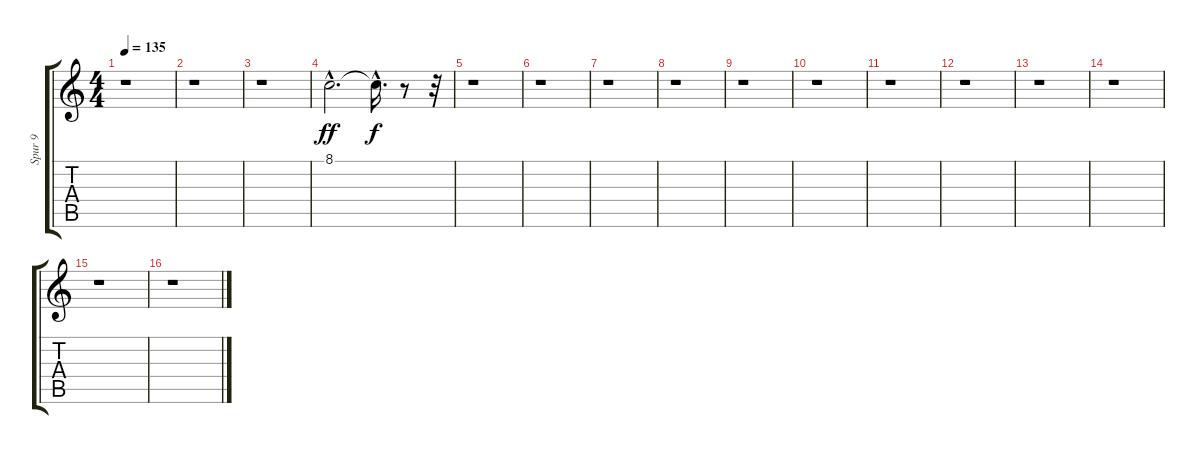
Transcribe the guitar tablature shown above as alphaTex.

\track ("Spur 9" "Spur 9") {instrument reversecymbal}
\staff {score tabs}
\tuning (E4 B3 G3 D3 A2 E2) {hide}
\ts (4 4)
\tempo 135
\clef g2
\ks c
r.1{dy f} |
r.1 |
r.1 |
8.1{hac}.2{d dy ff} 8.1{hac t}.16{d dy f} r.8 r.32 |
r.1 |
r.1 |
r.1 |
r.1 |
r.1 |
r.1 |
r.1 |
r.1 |
r.1 |
r.1 |
r.1 |
r.1
